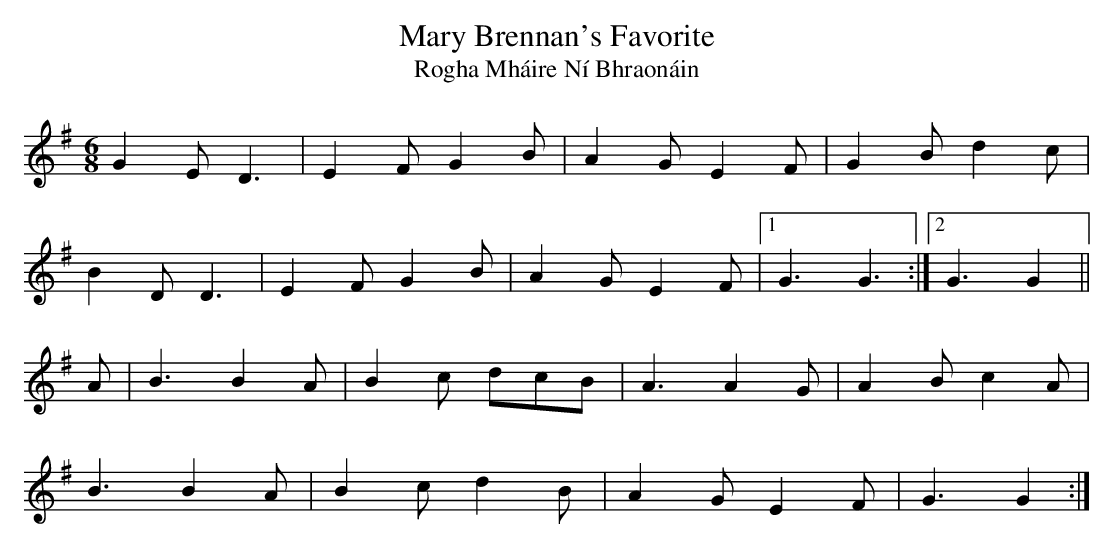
X:1
T: Mary Brennan's Favorite
T: Rogha Mh\'aire N\'i Bhraon\'ain
L: 1/8
M: 6/8
K: G
G2E D3|E2F G2B|A2G E2F|G2B d2c|
B2D D3|E2F G2B|A2G E2F|1 G3 G3 :|2 G3 G2||
A|B3 B2A|B2c dcB|A3 A2G|A2B c2A|
B3 B2A|B2c d2B|A2G E2F|G3 G2 :|
